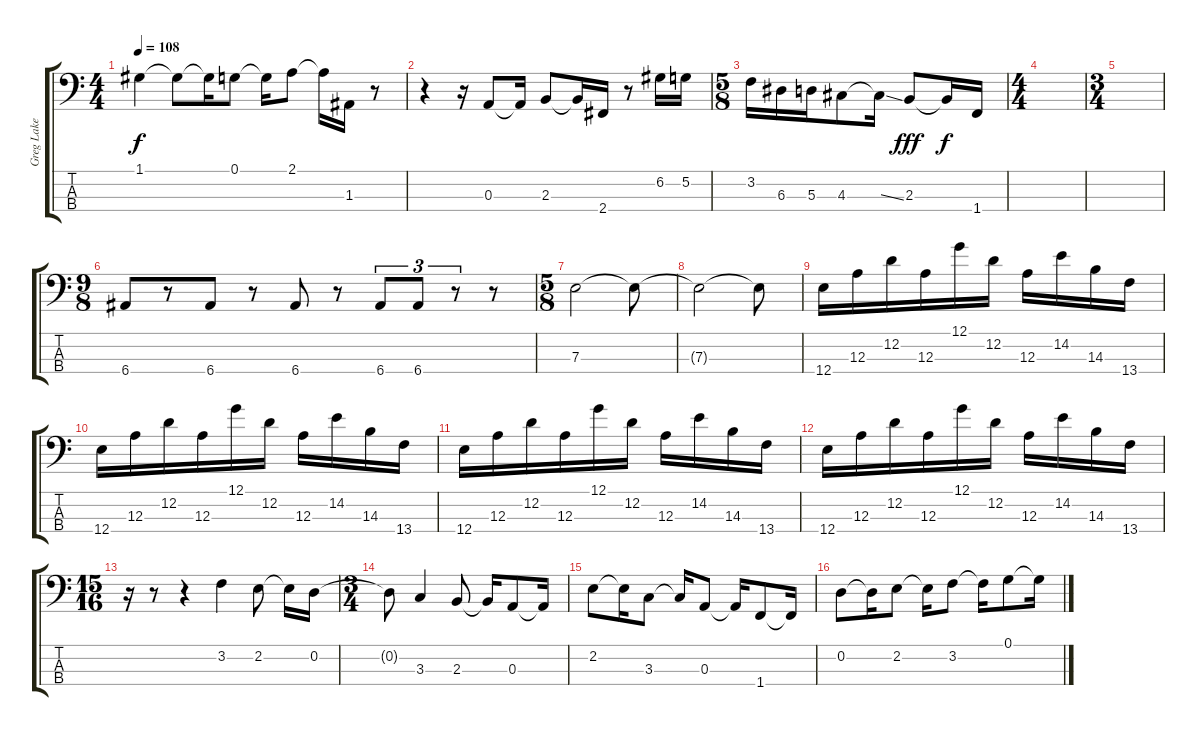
\track ("Greg Lake (Bass)" "Greg Lake ") {instrument electricbasspick}
\staff {score tabs}
\tuning (G2 D2 A1 E1) {hide}
\ts (4 4)
\tempo 108
\clef f4
\ks c
1.1{t}.4{dy f} 1.1{t}.8 1.1{t}.16 0.1.8 0.1{t}.16 2.1.8 2.1{t}.16 1.3.16 r.8 |
r.4 r.16 0.3.8 0.3{t}.16 2.3.8 2.3{t}.16 2.4.16 r.8 6.2.16 5.2.16 |
\ts (5 8)
3.2.16 6.3.16 5.3.16 4.3.8 4.3{ss t}.16 2.3.8{dy fff} 2.3{t}.16{dy f} 1.4.16 |
\ts (4 4)
|
\ts (3 4)
|
\ts (9 8)
6.4.8 r.8 6.4.8 r.8 6.4.8 r.8 6.4.8{tu (3 2)} 6.4.8{tu (3 2)} r.8{tu (3 2)} r.8 |
\ts (5 8)
7.3.2 7.3{t}.8 |
7.3{t}.2 7.3{t}.8 |
12.4.16 12.3.16 12.2.16 12.3.16 12.1.16 12.2.16 12.3.16 14.2.16 14.3.16 13.4.16 |
12.4.16 12.3.16 12.2.16 12.3.16 12.1.16 12.2.16 12.3.16 14.2.16 14.3.16 13.4.16 |
12.4.16 12.3.16 12.2.16 12.3.16 12.1.16 12.2.16 12.3.16 14.2.16 14.3.16 13.4.16 |
12.4.16 12.3.16 12.2.16 12.3.16 12.1.16 12.2.16 12.3.16 14.2.16 14.3.16 13.4.16 |
\ts (15 16)
r.16 r.8 r.4 3.2.4 2.2.8 2.2{t}.16 0.2.16 |
\ts (3 4)
0.2{t}.8 3.3.4 2.3.8 2.3{t}.16 0.3.8 0.3{t}.16 |
2.2.8 2.2{t}.16 3.3.8 3.3{t}.16 0.3.8 0.3{t}.16 1.4.8 1.4{t}.16 |
0.2.8 0.2{t}.16 2.2.8 2.2{t}.16 3.2.8 3.2{t}.16 0.1.8 0.1{t}.16
